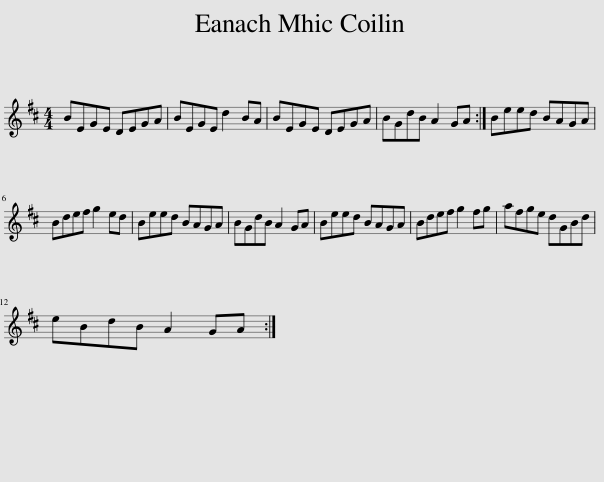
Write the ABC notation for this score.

X:1
L:1/8
M:4/4
I:linebreak $
K:D
V:1 treble
V:1
 BEGE DEGA | BEGE d2 BA | BEGE DEGA | BGdB A2 GA :| Beed BAGA |$ %5
 Bdef g2 ed | Beed BAGA | BGdB A2 GA | Beed BAGA | Bdef g2 fg | %10
 afge dGBd |$ eBdB A2 GA :| %12
